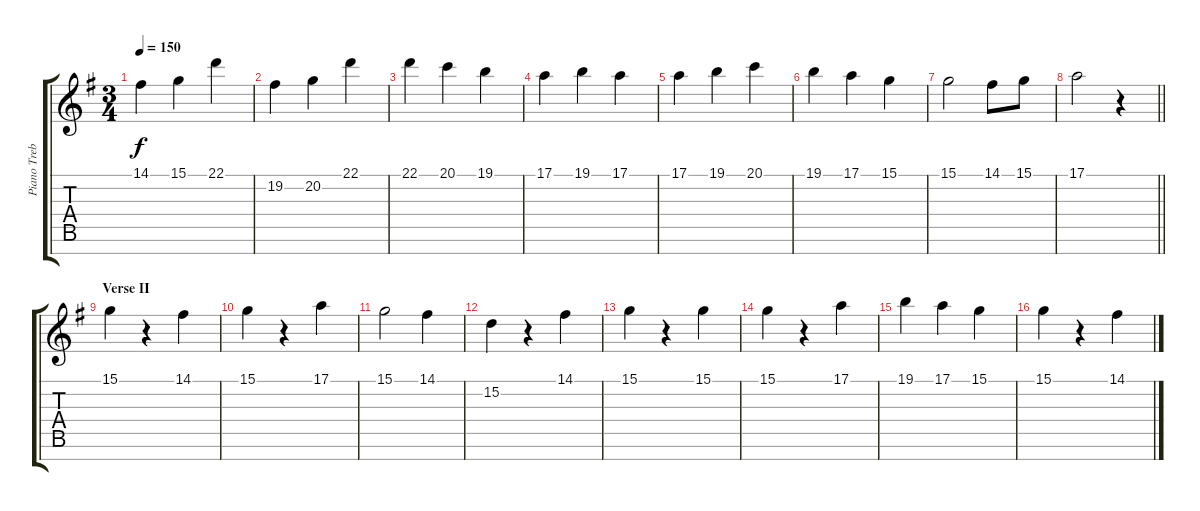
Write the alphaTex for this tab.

\track ("Piano Treble" "Piano Treb") {instrument acousticgrandpiano}
\staff {score tabs}
\tuning (E4 B3 G3 D3 A2 E2 B1) {hide}
\ts (3 4)
\tempo 150
\clef g2
\ks g
14.1.4{dy f} 15.1.4 22.1.4 |
19.2.4 20.2.4 22.1.4 |
22.1.4 20.1.4 19.1.4 |
17.1.4 19.1.4 17.1.4 |
17.1.4 19.1.4 20.1.4 |
19.1.4 17.1.4 15.1.4 |
15.1.2 14.1.8 15.1.8 |
\barLineRight lightlight
17.1.2 r.4 |
\section ("" "Verse II")
15.1.4 r.4 14.1.4 |
15.1.4 r.4 17.1.4 |
15.1.2 14.1.4 |
15.2.4 r.4 14.1.4 |
15.1.4 r.4 15.1.4 |
15.1.4 r.4 17.1.4 |
19.1.4 17.1.4 15.1.4 |
15.1.4 r.4 14.1.4
